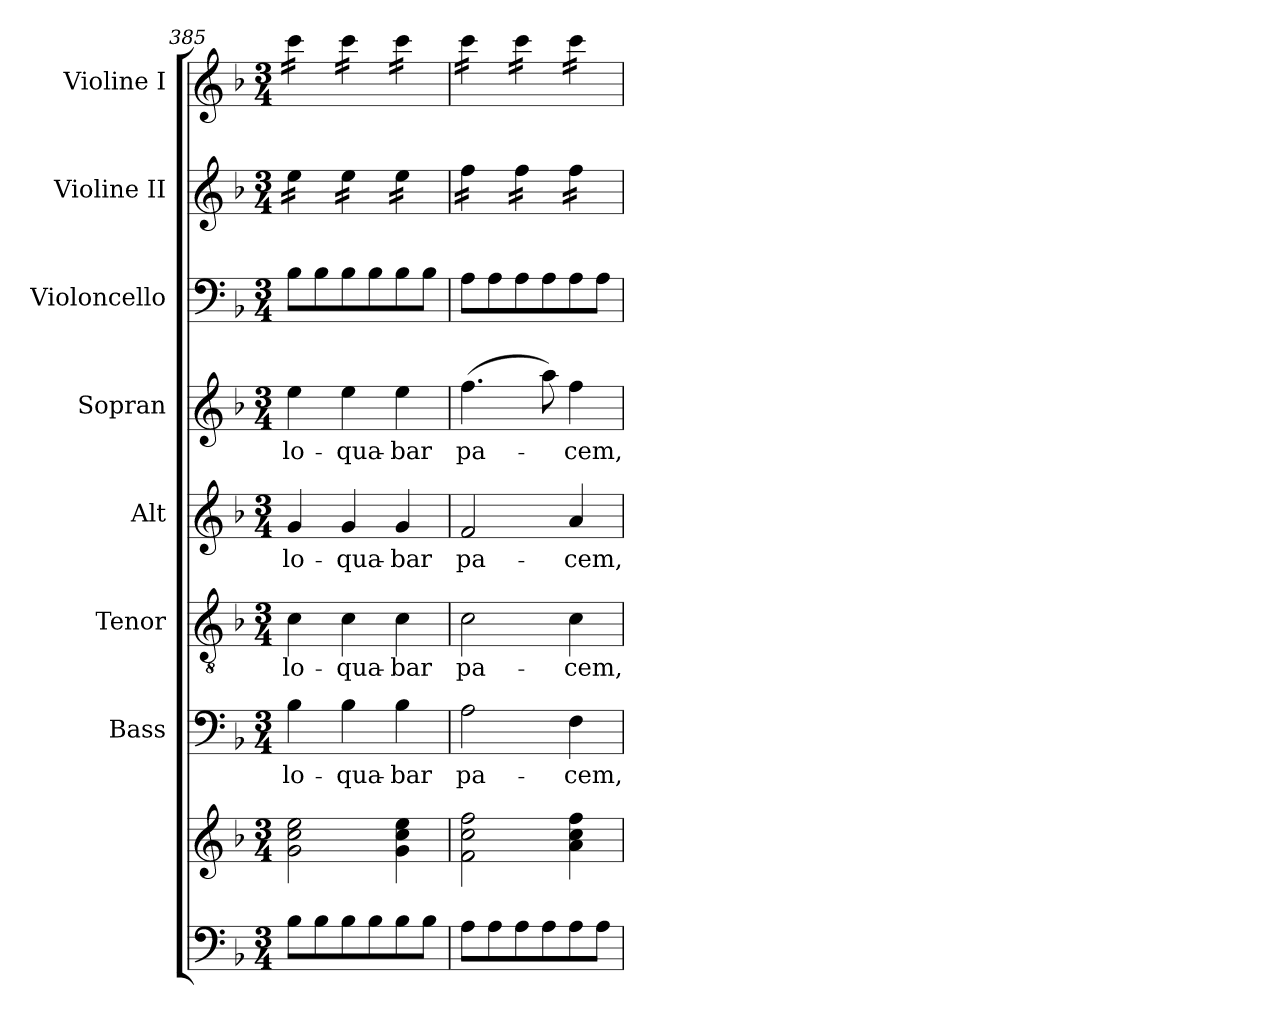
**kern	**kern	**kern	**text	**kern	**text	**kern	**text	**kern	**text	**kern	**kern	**kern
*part8	*part8	*part7	*part7	*part6	*part6	*part5	*part5	*part4	*part4	*part3	*part2	*part1
*staff9	*staff8	*staff7	*staff7	*staff6	*staff6	*staff5	*staff5	*staff4	*staff4	*staff3	*staff2	*staff1
*	*	*I"Bass	*	*I"Tenor	*	*I"Alt	*	*I"Sopran	*	*I"Violoncello	*I"Violine II	*I"Violine I
*	*	*I'B.	*	*I'T.	*	*I'A.	*	*I'S.	*	*I'Vc.	*I'Vl. II	*I'Vl. I
*clefF4	*clefG2	*clefF4	*	*clefGv2	*	*clefG2	*	*clefG2	*	*clefF4	*clefG2	*clefG2
*	*	*	*	*	*	*	*	*	*	*ITrd7c12	*	*
*k[b-]	*k[b-]	*k[b-]	*	*k[b-]	*	*k[b-]	*	*k[b-]	*	*k[b-]	*k[b-]	*k[b-]
*F:	*F:	*F:	*	*F:	*	*F:	*	*F:	*	*F:	*F:	*F:
*M3/4	*M3/4	*M3/4	*	*M3/4	*	*M3/4	*	*M3/4	*	*M3/4	*M3/4	*M3/4
=385	=385	=385	=385	=385	=385	=385	=385	=385	=385	=385	=385	=385
!	!	!	!LO:LY:b	!	!LO:LY:b	!	!LO:LY:b	!	!LO:LY:b	!	!	!
*	*	*	*	*	*	*	*	*	*	*	*tremolo	*
*	*	*	*	*	*	*	*	*	*	*	*	*tremolo
8B-\L	2g\ 2cc\ 2ee\	4B-\	lo-	4c\	lo-	4g/	lo-	4ee\	lo-	8BB-\L	16ee\LL	16ccc\LL
.	.	.	.	.	.	.	.	.	.	.	16ee\	16ccc\
8B-\	.	.	.	.	.	.	.	.	.	8BB-\	16ee\	16ccc\
.	.	.	.	.	.	.	.	.	.	.	16ee\JJ	16ccc\JJ
!	!	!	!LO:LY:b	!	!LO:LY:b	!	!LO:LY:b	!	!LO:LY:b	!	!	!
8B-\	.	4B-\	-qua-	4c\	-qua-	4g/	-qua-	4ee\	-qua-	8BB-\	16ee\LL	16ccc\LL
.	.	.	.	.	.	.	.	.	.	.	16ee\	16ccc\
8B-\	.	.	.	.	.	.	.	.	.	8BB-\	16ee\	16ccc\
.	.	.	.	.	.	.	.	.	.	.	16ee\JJ	16ccc\JJ
!	!	!	!LO:LY:b	!	!LO:LY:b	!	!LO:LY:b	!	!LO:LY:b	!	!	!
8B-\	4g\ 4cc\ 4ee\	4B-\	-bar	4c\	-bar	4g/	-bar	4ee\	-bar	8BB-\	16ee\LL	16ccc\LL
.	.	.	.	.	.	.	.	.	.	.	16ee\	16ccc\
8B-\J	.	.	.	.	.	.	.	.	.	8BB-\J	16ee\	16ccc\
.	.	.	.	.	.	.	.	.	.	.	16ee\JJ	16ccc\JJ
=386	=386	=386	=386	=386	=386	=386	=386	=386	=386	=386	=386	=386
!	!	!	!LO:LY:b	!	!LO:LY:b	!	!LO:LY:b	!	!LO:LY:b	!	!	!
8A\L	2f\ 2cc\ 2ff\	2A\	pa-	2c\	pa-	2f/	pa-	(>4.ff\	pa-	8AA\L	16ff\LL	16ccc\LL
.	.	.	.	.	.	.	.	.	.	.	16ff\	16ccc\
8A\	.	.	.	.	.	.	.	.	.	8AA\	16ff\	16ccc\
.	.	.	.	.	.	.	.	.	.	.	16ff\JJ	16ccc\JJ
8A\	.	.	.	.	.	.	.	.	.	8AA\	16ff\LL	16ccc\LL
.	.	.	.	.	.	.	.	.	.	.	16ff\	16ccc\
8A\	.	.	.	.	.	.	.	8aa\)	.	8AA\	16ff\	16ccc\
.	.	.	.	.	.	.	.	.	.	.	16ff\JJ	16ccc\JJ
!	!	!	!LO:LY:b	!	!LO:LY:b	!	!LO:LY:b	!	!LO:LY:b	!	!	!
8A\	4a\ 4cc\ 4ff\	4F\	-cem,	4c\	-cem,	4a/	-cem,	4ff\	-cem,	8AA\	16ff\LL	16ccc\LL
.	.	.	.	.	.	.	.	.	.	.	16ff\	16ccc\
8A\J	.	.	.	.	.	.	.	.	.	8AA\J	16ff\	16ccc\
.	.	.	.	.	.	.	.	.	.	.	16ff\JJ	16ccc\JJ
*	*	*	*	*	*	*	*	*	*	*	*	*Xtremolo
*	*	*	*	*	*	*	*	*	*	*	*Xtremolo	*
=	=	=	=	=	=	=	=	=	=	=	=	=
*-	*-	*-	*-	*-	*-	*-	*-	*-	*-	*-	*-	*-
